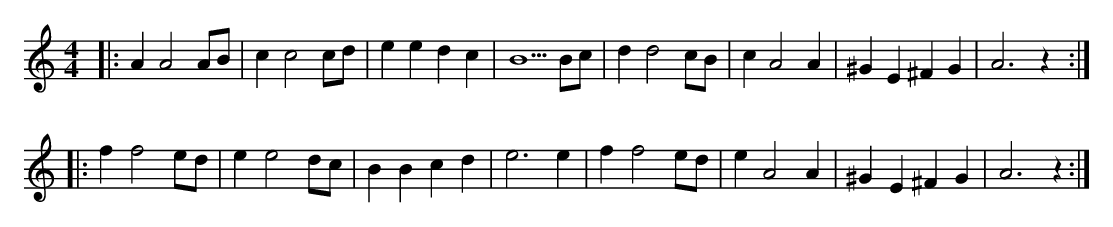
X:1
M:4/4
K:Amin
|:A2A4AB|c2c4cd|e2e2d2c2|B5Bc|d2d4cB|c2A4A2|^G2E2^F2G2|A6z2:|
|:f2f4ed|e2e4dc|B2B2c2d2|e6e2|f2f4ed|e2A4A2|^G2E2^F2G2|A6z2:|
